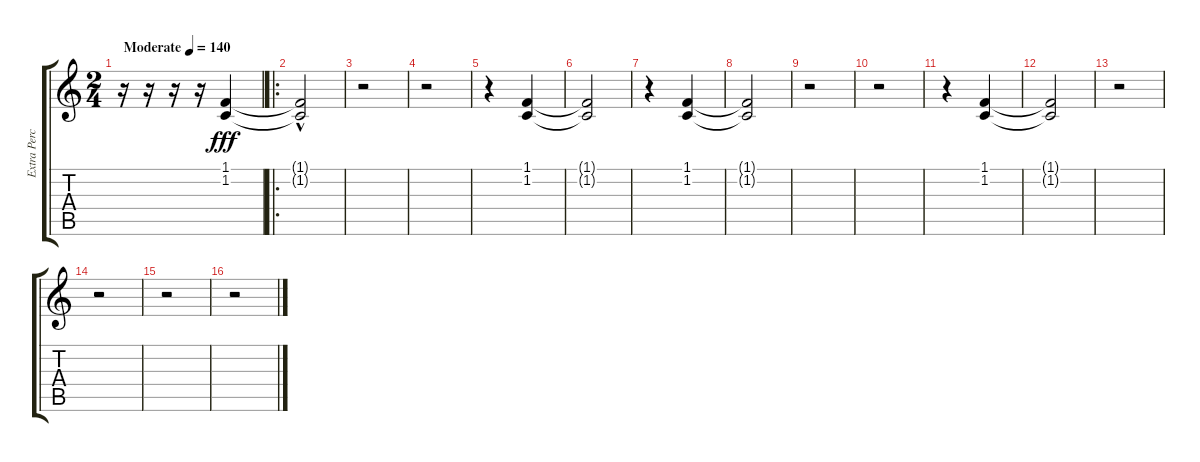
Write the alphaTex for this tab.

\track ("Extra Percussion 1" "Extra Perc") {instrument reversecymbal}
\staff {score tabs}
\tuning (E4 B3 G3 D3 A2 E2) {hide}
\ts (2 4)
\tempo (140 "Moderate")
\clef g2
\ks c
r.16{dy fff instrument reversecymbal} r.16 r.16 r.16 (1.1 1.2).4 |
\ro
(1.1{hac t} 1.2{hac t}).2 |
r.2 |
r.2 |
r.4 (1.1 1.2).4 |
(1.1{t} 1.2{t}).2 |
r.4 (1.1 1.2).4 |
(1.1{t} 1.2{t}).2 |
r.2 |
r.2 |
r.4 (1.1 1.2).4 |
(1.1{t} 1.2{t}).2 |
r.2 |
r.2 |
r.2 |
r.2
